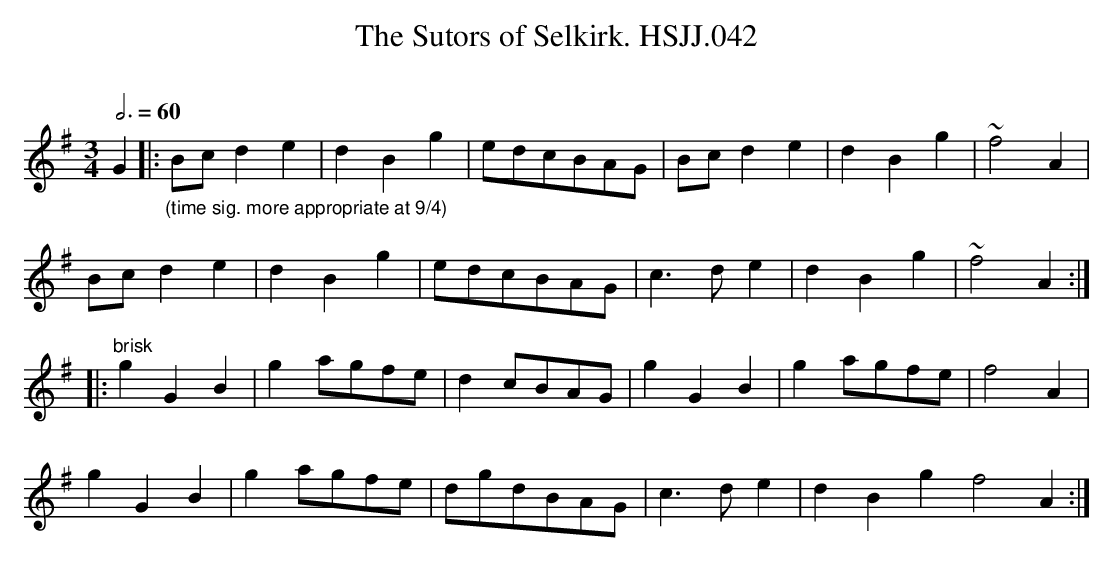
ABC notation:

X:1
T:Sutors of Selkirk. HSJJ.042, The
M:3/4
L:1/8
Q:3/4=60
O:
K:G
G2|:"_(time sig. more appropriate at 9/4)"Bcd2e2|\
d2B2g2|edcBAG|Bcd2e2|d2B2g2|~f4A2|
Bcd2e2|d2B2g2|edcBAG|c3de2|d2B2g2|~f4A2:|
|:"^brisk"g2G2B2|g2agfe|d2cBAG|g2G2B2|g2agfe|f4A2|
g2G2B2|g2agfe|dgdBAG|c3de2|d2B2g2f4A2:|
